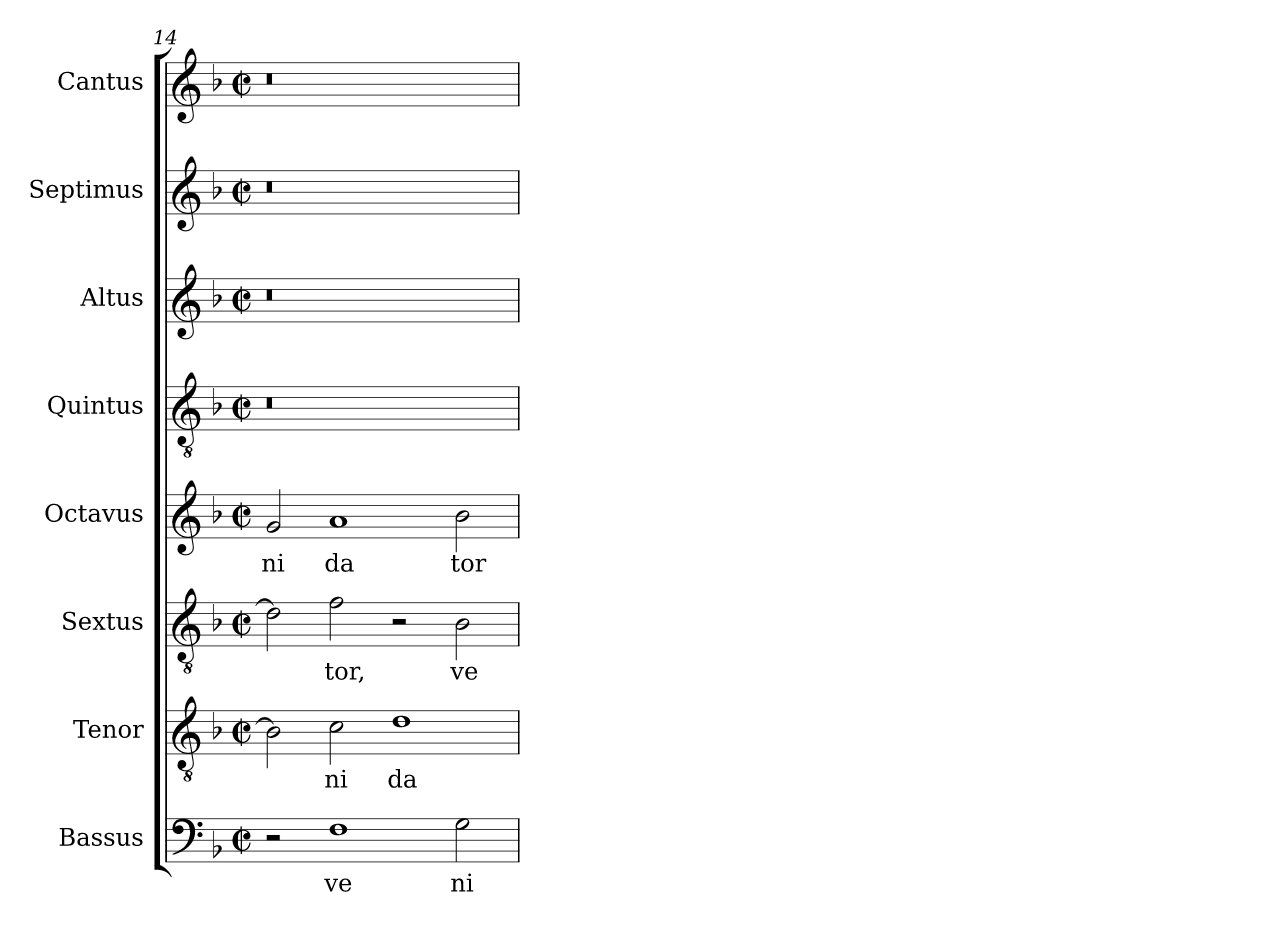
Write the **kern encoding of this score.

**kern	**text	**kern	**text	**kern	**text	**kern	**text	**kern	**kern	**kern	**kern
*part8	*part8	*part7	*part7	*part6	*part6	*part5	*part5	*part4	*part3	*part2	*part1
*staff8	*staff8	*staff7	*staff7	*staff6	*staff6	*staff5	*staff5	*staff4	*staff3	*staff2	*staff1
*I"Bassus	*	*I"Tenor	*	*I"Sextus	*	*I"Octavus	*	*I"Quintus	*I"Altus	*I"Septimus	*I"Cantus
*clefF4	*	*clefGv2	*	*clefGv2	*	*clefG2	*	*clefGv2	*clefG2	*clefG2	*clefG2
*k[b-]	*	*k[b-]	*	*k[b-]	*	*k[b-]	*	*k[b-]	*k[b-]	*k[b-]	*k[b-]
*F:	*	*F:	*	*F:	*	*F:	*	*F:	*F:	*F:	*F:
*M2/2	*	*M2/2	*	*M2/2	*	*M2/2	*	*M2/2	*M2/2	*M2/2	*M2/2
*met(c|)	*	*met(c|)	*	*met(c|)	*	*met(c|)	*	*met(c|)	*met(c|)	*met(c|)	*met(c|)
=14	=14	=14	=14	=14	=14	=14	=14	=14	=14	=14	=14
!	!	!	!	!	!	!	!LO:LY:b:cj	!	!	!	!
2r	.	2B-\]	.	2d\]	.	2g/	ni	0r	0r	0r	0r
!	!LO:LY:b:cj	!	!LO:LY:b:cj	!	!LO:LY:b:cj	!	!LO:LY:b:cj	!	!	!	!
1F	ve	2c\	ni	2f\	tor,	1a	da	.	.	.	.
!	!	!	!LO:LY:b:cj	!	!	!	!	!	!	!	!
.	.	1d	da	2r	.	.	.	.	.	.	.
!	!LO:LY:b:cj	!	!	!	!LO:LY:b:cj	!	!LO:LY:b:cj	!	!	!	!
2G\	ni	.	.	2B-\	ve	2b-\	tor	.	.	.	.
=	=	=	=	=	=	=	=	=	=	=	=
*-	*-	*-	*-	*-	*-	*-	*-	*-	*-	*-	*-
